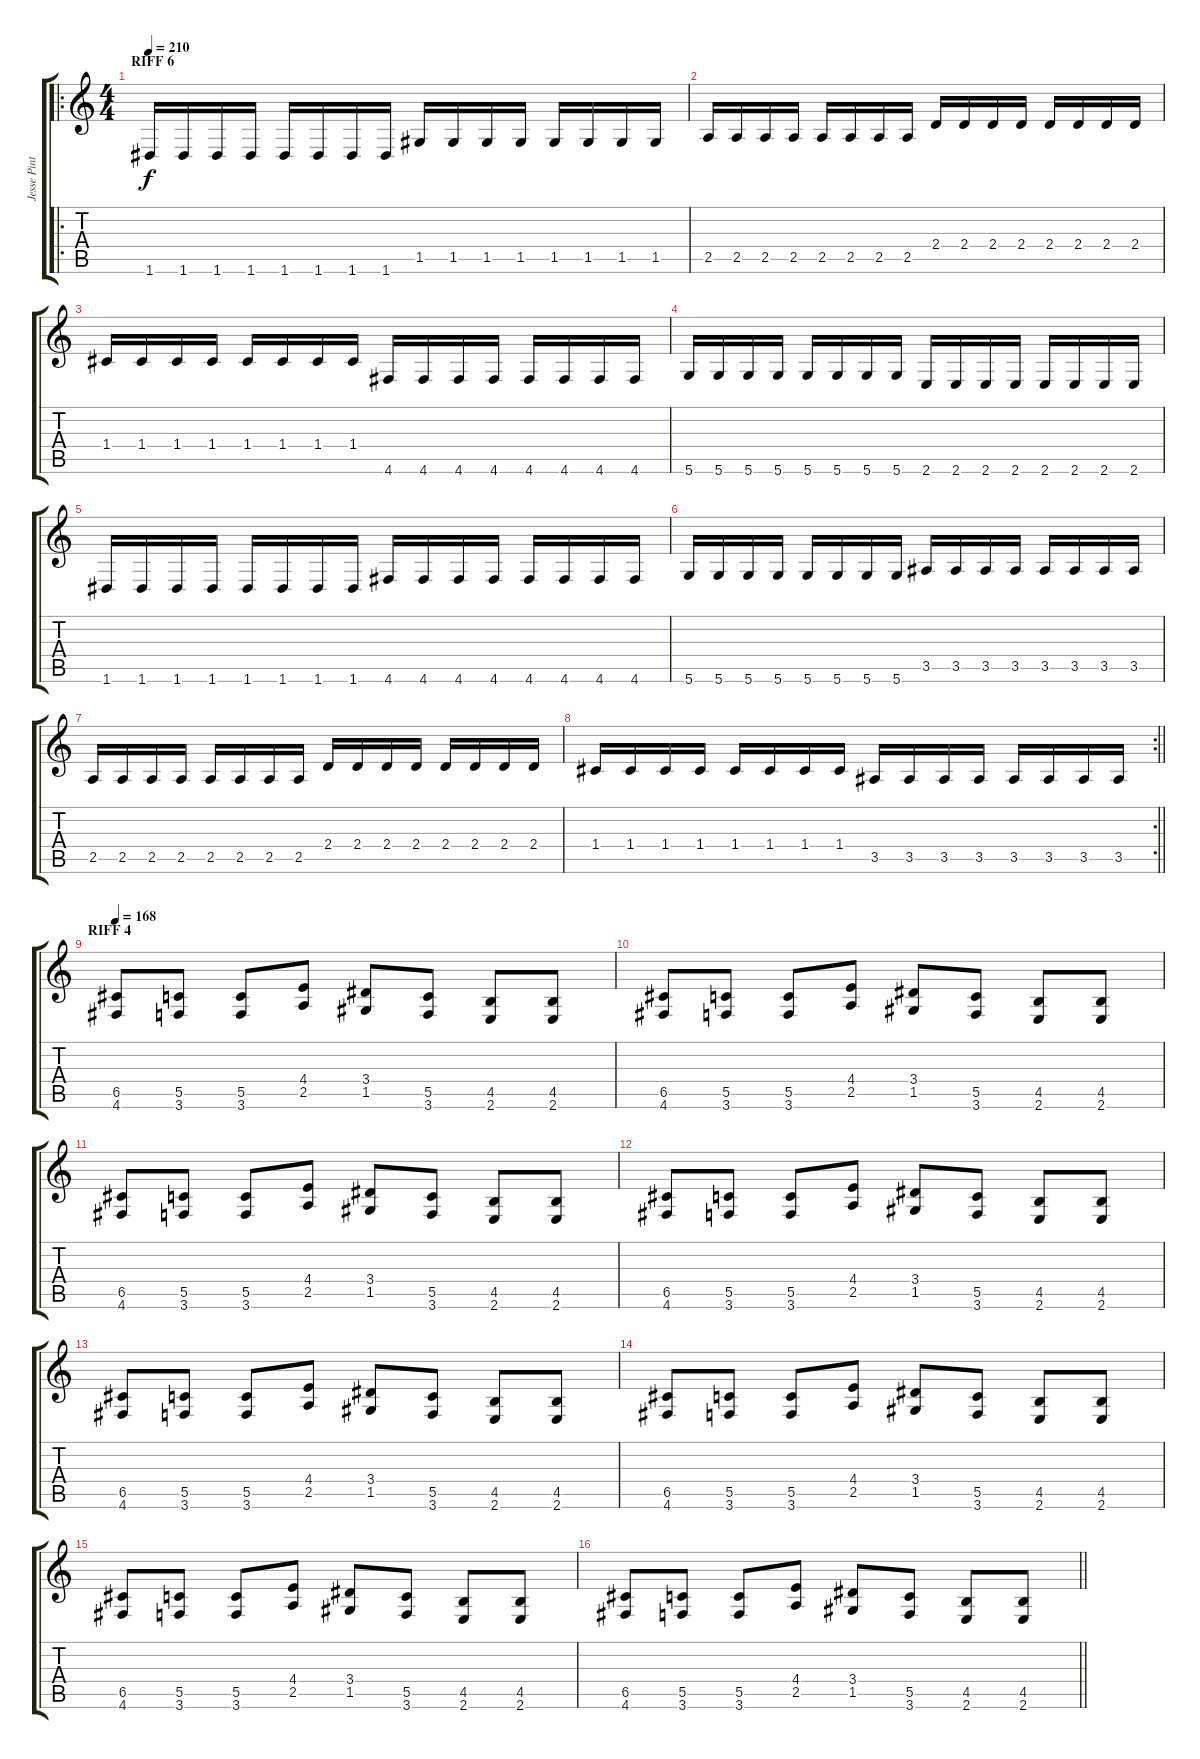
\track ("Jesse Pintado" "Jesse Pint") {instrument overdrivenguitar}
\staff {score tabs}
\tuning (D4 A3 F3 C3 G2 D2) {hide}
\ro
\ts (4 4)
\section ("" "RIFF 6")
\tempo 210
\clef g2
\ks c
1.6.16{dy f} 1.6.16 1.6.16 1.6.16 1.6.16 1.6.16 1.6.16 1.6.16 1.5.16 1.5.16 1.5.16 1.5.16 1.5.16 1.5.16 1.5.16 1.5.16 |
2.5.16 2.5.16 2.5.16 2.5.16 2.5.16 2.5.16 2.5.16 2.5.16 2.4.16 2.4.16 2.4.16 2.4.16 2.4.16 2.4.16 2.4.16 2.4.16 |
1.4.16 1.4.16 1.4.16 1.4.16 1.4.16 1.4.16 1.4.16 1.4.16 4.6.16 4.6.16 4.6.16 4.6.16 4.6.16 4.6.16 4.6.16 4.6.16 |
5.6.16 5.6.16 5.6.16 5.6.16 5.6.16 5.6.16 5.6.16 5.6.16 2.6.16 2.6.16 2.6.16 2.6.16 2.6.16 2.6.16 2.6.16 2.6.16 |
1.6.16 1.6.16 1.6.16 1.6.16 1.6.16 1.6.16 1.6.16 1.6.16 4.6.16 4.6.16 4.6.16 4.6.16 4.6.16 4.6.16 4.6.16 4.6.16 |
5.6.16 5.6.16 5.6.16 5.6.16 5.6.16 5.6.16 5.6.16 5.6.16 3.5.16 3.5.16 3.5.16 3.5.16 3.5.16 3.5.16 3.5.16 3.5.16 |
2.5.16 2.5.16 2.5.16 2.5.16 2.5.16 2.5.16 2.5.16 2.5.16 2.4.16 2.4.16 2.4.16 2.4.16 2.4.16 2.4.16 2.4.16 2.4.16 |
\rc 2
\barLineRight lightlight
1.4.16 1.4.16 1.4.16 1.4.16 1.4.16 1.4.16 1.4.16 1.4.16 3.5.16 3.5.16 3.5.16 3.5.16 3.5.16 3.5.16 3.5.16 3.5.16 |
\section ("" "RIFF 4")
\tempo 168
(6.5 4.6).8 (5.5 3.6).8 (5.5 3.6).8 (4.4 2.5).8 (3.4 1.5).8 (5.5 3.6).8 (4.5 2.6).8 (4.5 2.6).8 |
(6.5 4.6).8 (5.5 3.6).8 (5.5 3.6).8 (4.4 2.5).8 (3.4 1.5).8 (5.5 3.6).8 (4.5 2.6).8 (4.5 2.6).8 |
(6.5 4.6).8 (5.5 3.6).8 (5.5 3.6).8 (4.4 2.5).8 (3.4 1.5).8 (5.5 3.6).8 (4.5 2.6).8 (4.5 2.6).8 |
(6.5 4.6).8 (5.5 3.6).8 (5.5 3.6).8 (4.4 2.5).8 (3.4 1.5).8 (5.5 3.6).8 (4.5 2.6).8 (4.5 2.6).8 |
(6.5 4.6).8 (5.5 3.6).8 (5.5 3.6).8 (4.4 2.5).8 (3.4 1.5).8 (5.5 3.6).8 (4.5 2.6).8 (4.5 2.6).8 |
(6.5 4.6).8 (5.5 3.6).8 (5.5 3.6).8 (4.4 2.5).8 (3.4 1.5).8 (5.5 3.6).8 (4.5 2.6).8 (4.5 2.6).8 |
(6.5 4.6).8 (5.5 3.6).8 (5.5 3.6).8 (4.4 2.5).8 (3.4 1.5).8 (5.5 3.6).8 (4.5 2.6).8 (4.5 2.6).8 |
\barLineRight lightlight
(6.5 4.6).8 (5.5 3.6).8 (5.5 3.6).8 (4.4 2.5).8 (3.4 1.5).8 (5.5 3.6).8 (4.5 2.6).8 (4.5 2.6).8
